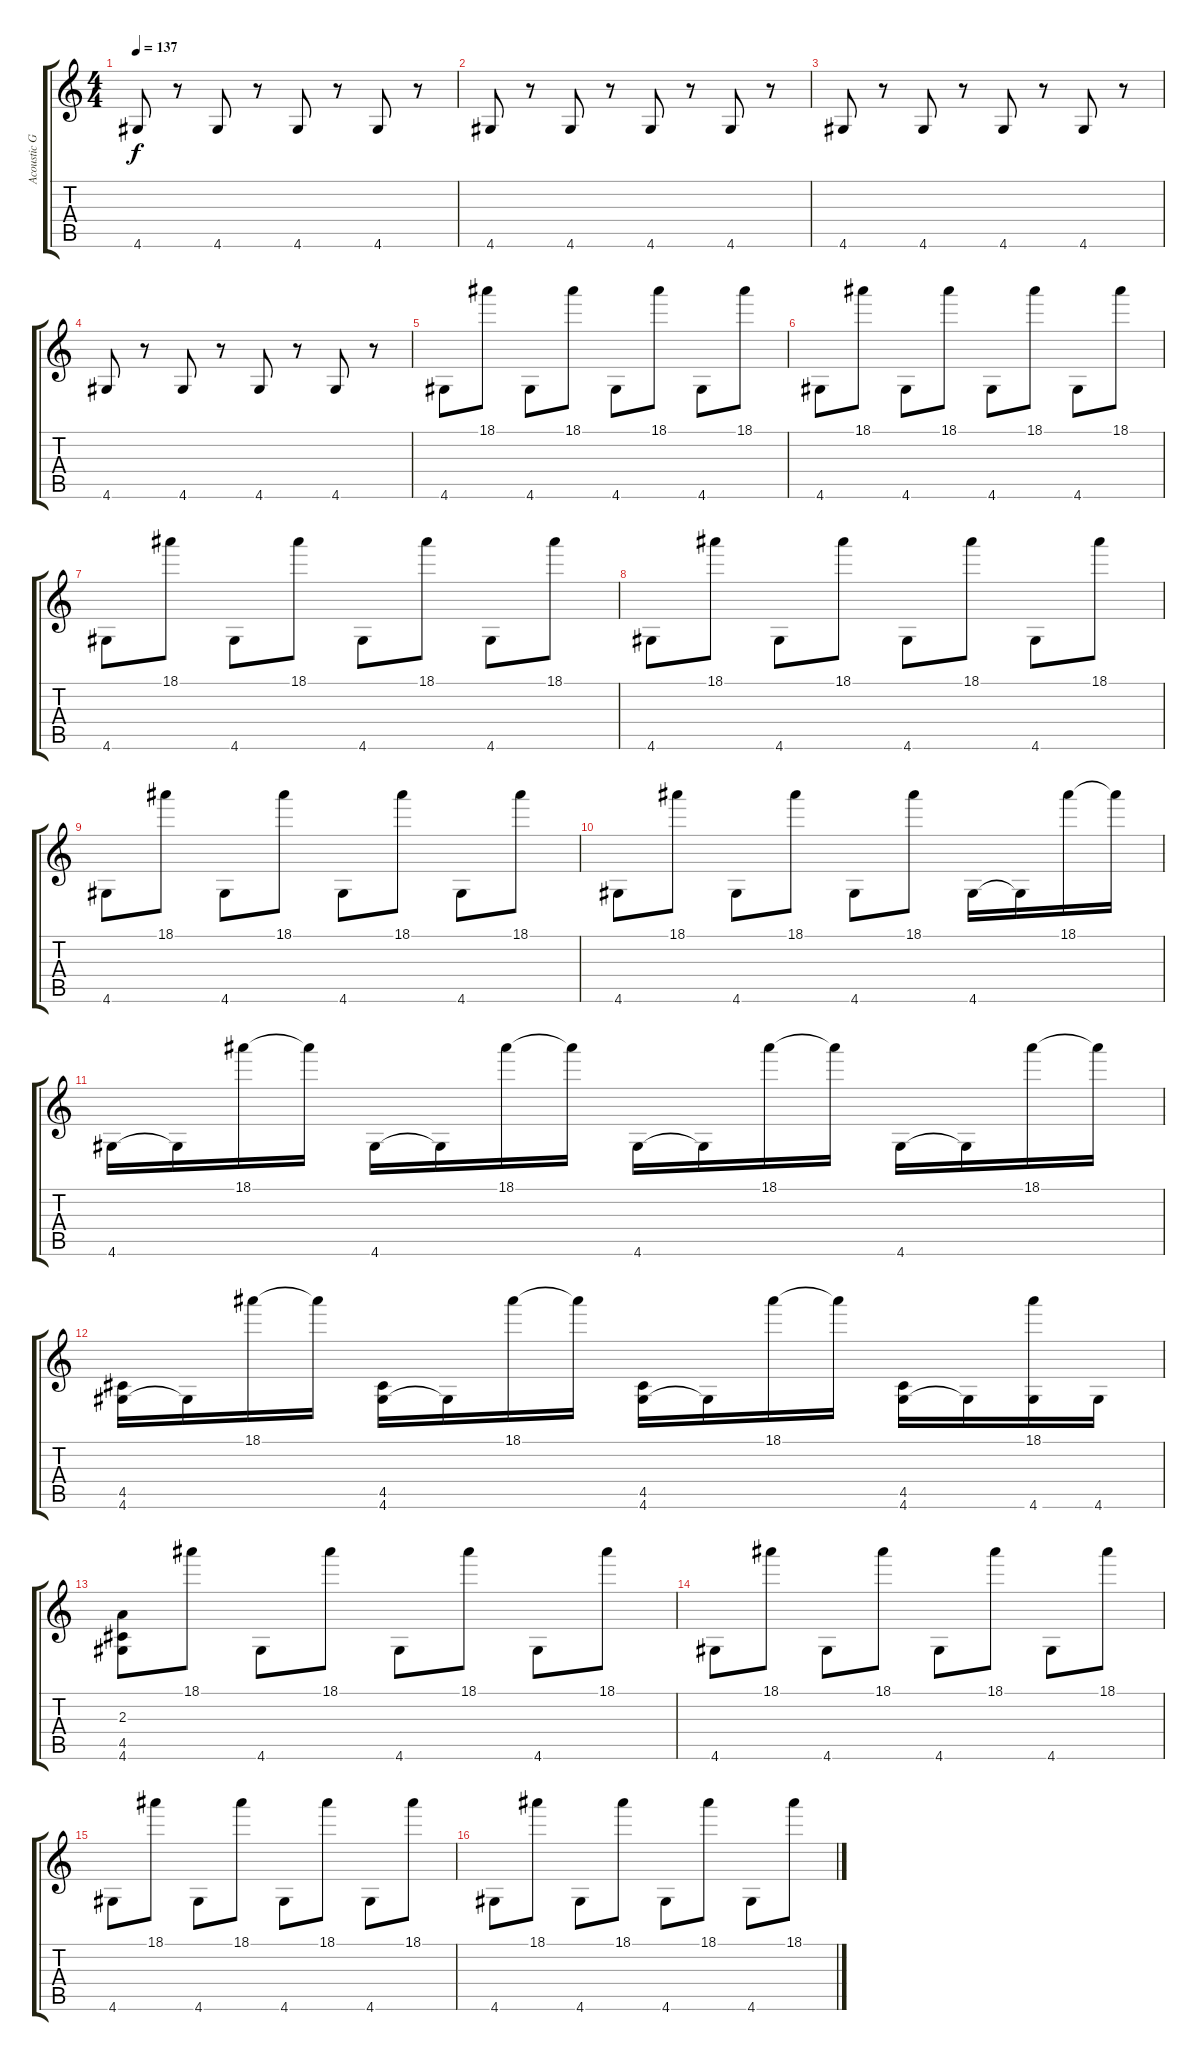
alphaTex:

\track ("Acoustic Guitar" "Acoustic G") {instrument acousticguitarnylon}
\staff {score tabs}
\tuning (E4 B3 G3 D3 A2 E2) {hide}
\ts (4 4)
\tempo 137
\clef g2
\ks c
4.6.8{dy f} r.8 4.6.8 r.8 4.6.8 r.8 4.6.8 r.8 |
4.6.8 r.8 4.6.8 r.8 4.6.8 r.8 4.6.8 r.8 |
4.6.8 r.8 4.6.8 r.8 4.6.8 r.8 4.6.8 r.8 |
4.6.8 r.8 4.6.8 r.8 4.6.8 r.8 4.6.8 r.8 |
4.6.8 18.1.8 4.6.8 18.1.8 4.6.8 18.1.8 4.6.8 18.1.8 |
4.6.8 18.1.8 4.6.8 18.1.8 4.6.8 18.1.8 4.6.8 18.1.8 |
4.6.8 18.1.8 4.6.8 18.1.8 4.6.8 18.1.8 4.6.8 18.1.8 |
4.6.8 18.1.8 4.6.8 18.1.8 4.6.8 18.1.8 4.6.8 18.1.8 |
4.6.8 18.1.8 4.6.8 18.1.8 4.6.8 18.1.8 4.6.8 18.1.8 |
4.6.8 18.1.8 4.6.8 18.1.8 4.6.8{volume 12} 18.1.8{volume 12} 4.6.16{volume 13} 4.6{t}.16{volume 13} 18.1.16{volume 13} 18.1{t}.16 |
4.6.16{volume 13} 4.6{t}.16{volume 13} 18.1.16 18.1{t}.16{volume 13} 4.6.16{volume 13} 4.6{t}.16 18.1.16{volume 14} 18.1{t}.16{volume 14} 4.6.16 4.6{t}.16{volume 14} 18.1.16{volume 14} 18.1{t}.16 4.6.16{volume 14} 4.6{t}.16{volume 14} 18.1.16 18.1{t}.16{volume 14} |
(4.5 4.6).16{volume 14} 4.6{t}.16 18.1.16{volume 14} 18.1{t}.16{volume 15} (4.5 4.6).16 4.6{t}.16{volume 15} 18.1.16{volume 15} 18.1{t}.16 (4.5 4.6).16{volume 15} 4.6{t}.16{volume 15} 18.1.16 18.1{t}.16{volume 15} (4.5 4.6).16{volume 15} 4.6{t}.16 (18.1 4.6).16{volume 16} 4.6.16{volume 16} |
(2.3 4.5 4.6).8{volume 16} 18.1.8 4.6.8 18.1.8 4.6.8 18.1.8 4.6.8 18.1.8 |
4.6.8 18.1.8 4.6.8 18.1.8 4.6.8 18.1.8 4.6.8 18.1.8 |
4.6.8 18.1.8 4.6.8 18.1.8 4.6.8 18.1.8 4.6.8 18.1.8 |
4.6.8 18.1.8 4.6.8 18.1.8 4.6.8 18.1.8 4.6.8 18.1.8
